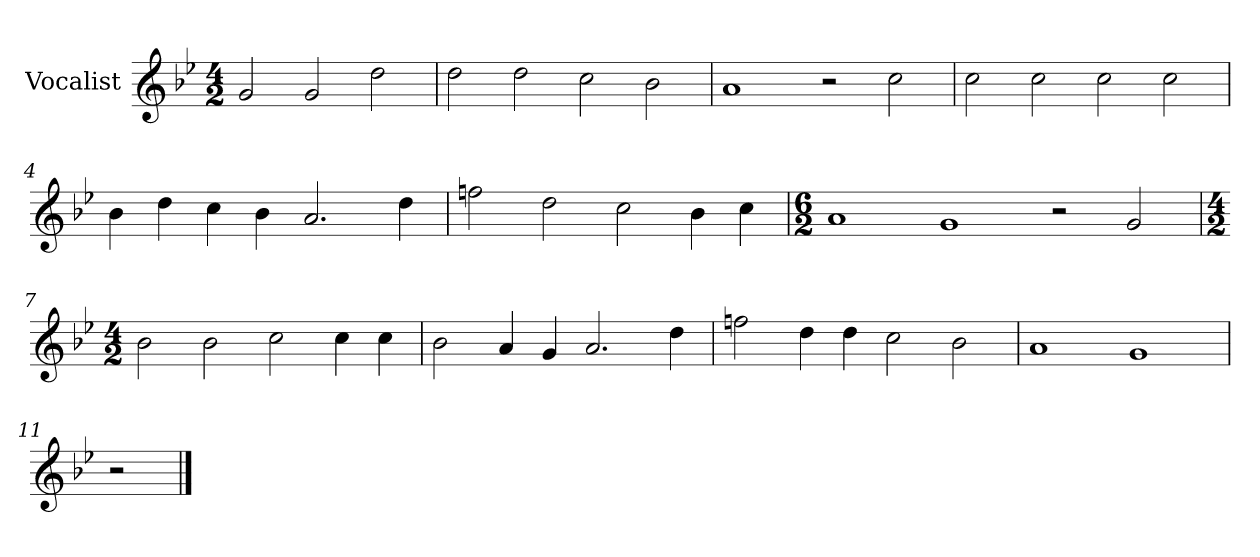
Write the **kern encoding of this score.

**kern
*part1
*staff1
*I"Vocalist
*k[b-e-]
*g:
*M4/2
=
2g
2g
2dd
=1
2dd
2dd
2cc
2b-
=2
1a
2r
2cc
=3
2cc
2cc
2cc
2cc
=4
4b-
4dd
4cc
4b-
2.a
4dd
=5
2ffn
2dd
2cc
4b-
4cc
=6
*M6/2
1a
1g
2r
2g
=7
*M4/2
2b-
2b-
2cc
4cc
4cc
=8
2b-
4a
4g
2.a
4dd
=9
2ffn
4dd
4dd
2cc
2b-
=10
1a
1g
=11
2r
==
*-
